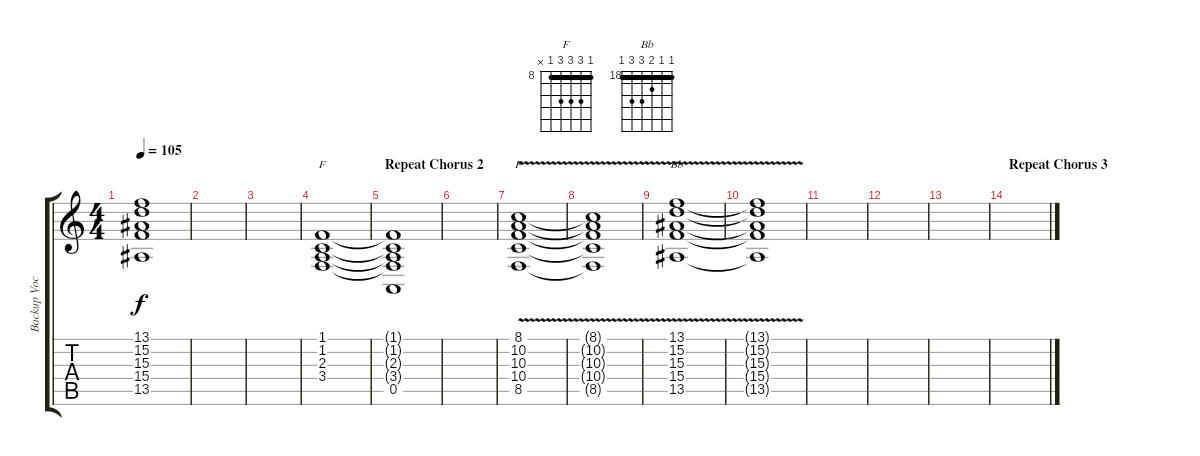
\track ("Backup Vocals" "Backup Voc") {instrument voiceoohs}
\staff {score tabs}
\tuning (E4 B3 G3 D3 A2 E2) {hide}
\chord ("F" 1 1 2 3 x x) {barre 1}
\chord ("F" 8 10 10 10 8 x) {firstfret 8 barre 8}
\chord ("Bb" 18 18 19 20 20 18) {firstfret 18 barre 18}
\ts (4 4)
\tempo 105
\clef g2
\ks c
(13.1{t} 15.2{t} 15.3{t} 15.4{t} 13.5{t}).1{dy f} |
|
|
(1.1 1.2 2.3 3.4).1{ch "F"} |
\section ("" "Repeat Chorus 2")
(1.1{t} 1.2{t} 2.3{t} 3.4{t} 0.5).1 |
|
(8.1{v} 10.2 10.3 10.4 8.5).1{ch "F"} |
(8.1{t} 10.2{t} 10.3{t} 10.4{t} 8.5{t}).1 |
(13.1{v} 15.2 15.3 15.4 13.5).1{ch "Bb"} |
(13.1{t} 15.2{t} 15.3{t} 15.4{t} 13.5{t}).1 |
|
|
|
\section ("" "Repeat Chorus 3")
